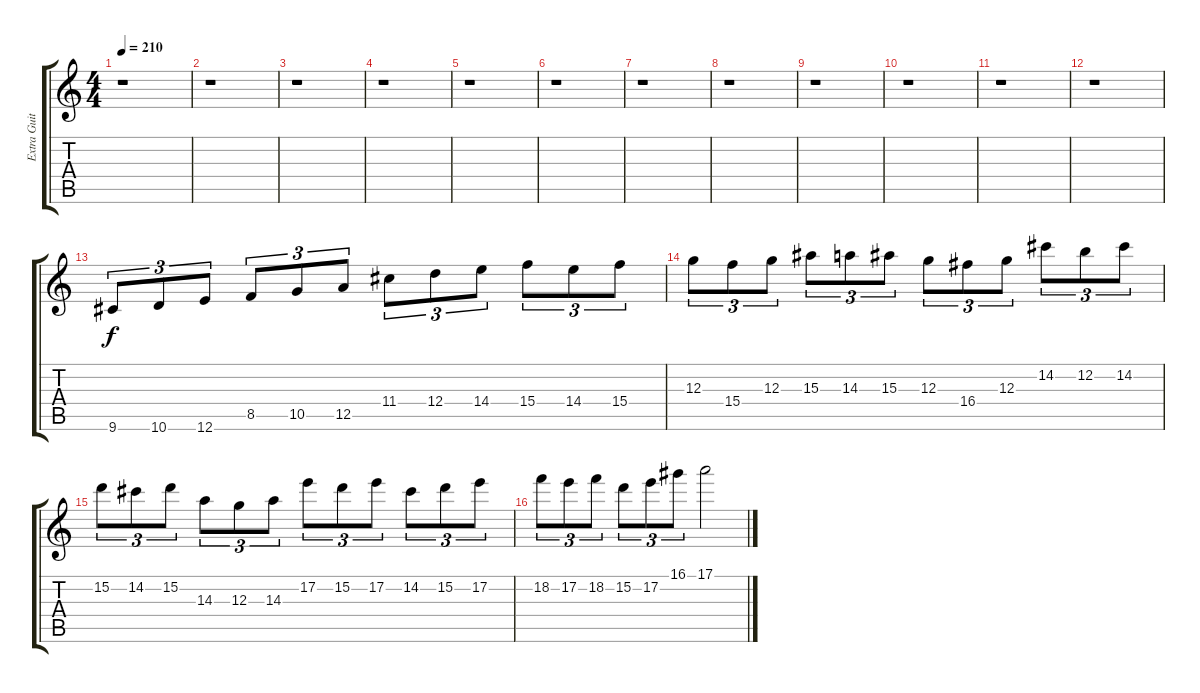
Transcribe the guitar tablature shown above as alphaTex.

\track ("Extra Guitar 2" "Extra Guit") {instrument distortionguitar}
\staff {score tabs}
\tuning (E4 B3 G3 D3 A2 E2) {hide}
\ts (4 4)
\tempo 210
\clef g2
\ks c
r.1{dy f} |
r.1 |
r.1 |
r.1 |
r.1 |
r.1 |
r.1 |
r.1 |
r.1 |
r.1 |
r.1 |
r.1 |
9.6.8{tu (3 2)} 10.6.8{tu (3 2)} 12.6.8{tu (3 2)} 8.5.8{tu (3 2)} 10.5.8{tu (3 2)} 12.5.8{tu (3 2)} 11.4.8{tu (3 2)} 12.4.8{tu (3 2)} 14.4.8{tu (3 2)} 15.4.8{tu (3 2)} 14.4.8{tu (3 2)} 15.4.8{tu (3 2)} |
12.3.8{tu (3 2)} 15.4.8{tu (3 2)} 12.3.8{tu (3 2)} 15.3.8{tu (3 2)} 14.3.8{tu (3 2)} 15.3.8{tu (3 2)} 12.3.8{tu (3 2)} 16.4.8{tu (3 2)} 12.3.8{tu (3 2)} 14.2.8{tu (3 2)} 12.2.8{tu (3 2)} 14.2.8{tu (3 2)} |
15.2.8{tu (3 2)} 14.2.8{tu (3 2)} 15.2.8{tu (3 2)} 14.3.8{tu (3 2)} 12.3.8{tu (3 2)} 14.3.8{tu (3 2)} 17.2.8{tu (3 2)} 15.2.8{tu (3 2)} 17.2.8{tu (3 2)} 14.2.8{tu (3 2)} 15.2.8{tu (3 2)} 17.2.8{tu (3 2)} |
18.2.8{tu (3 2)} 17.2.8{tu (3 2)} 18.2.8{tu (3 2)} 15.2.8{tu (3 2)} 17.2.8{tu (3 2)} 16.1.8{tu (3 2)} 17.1.2
